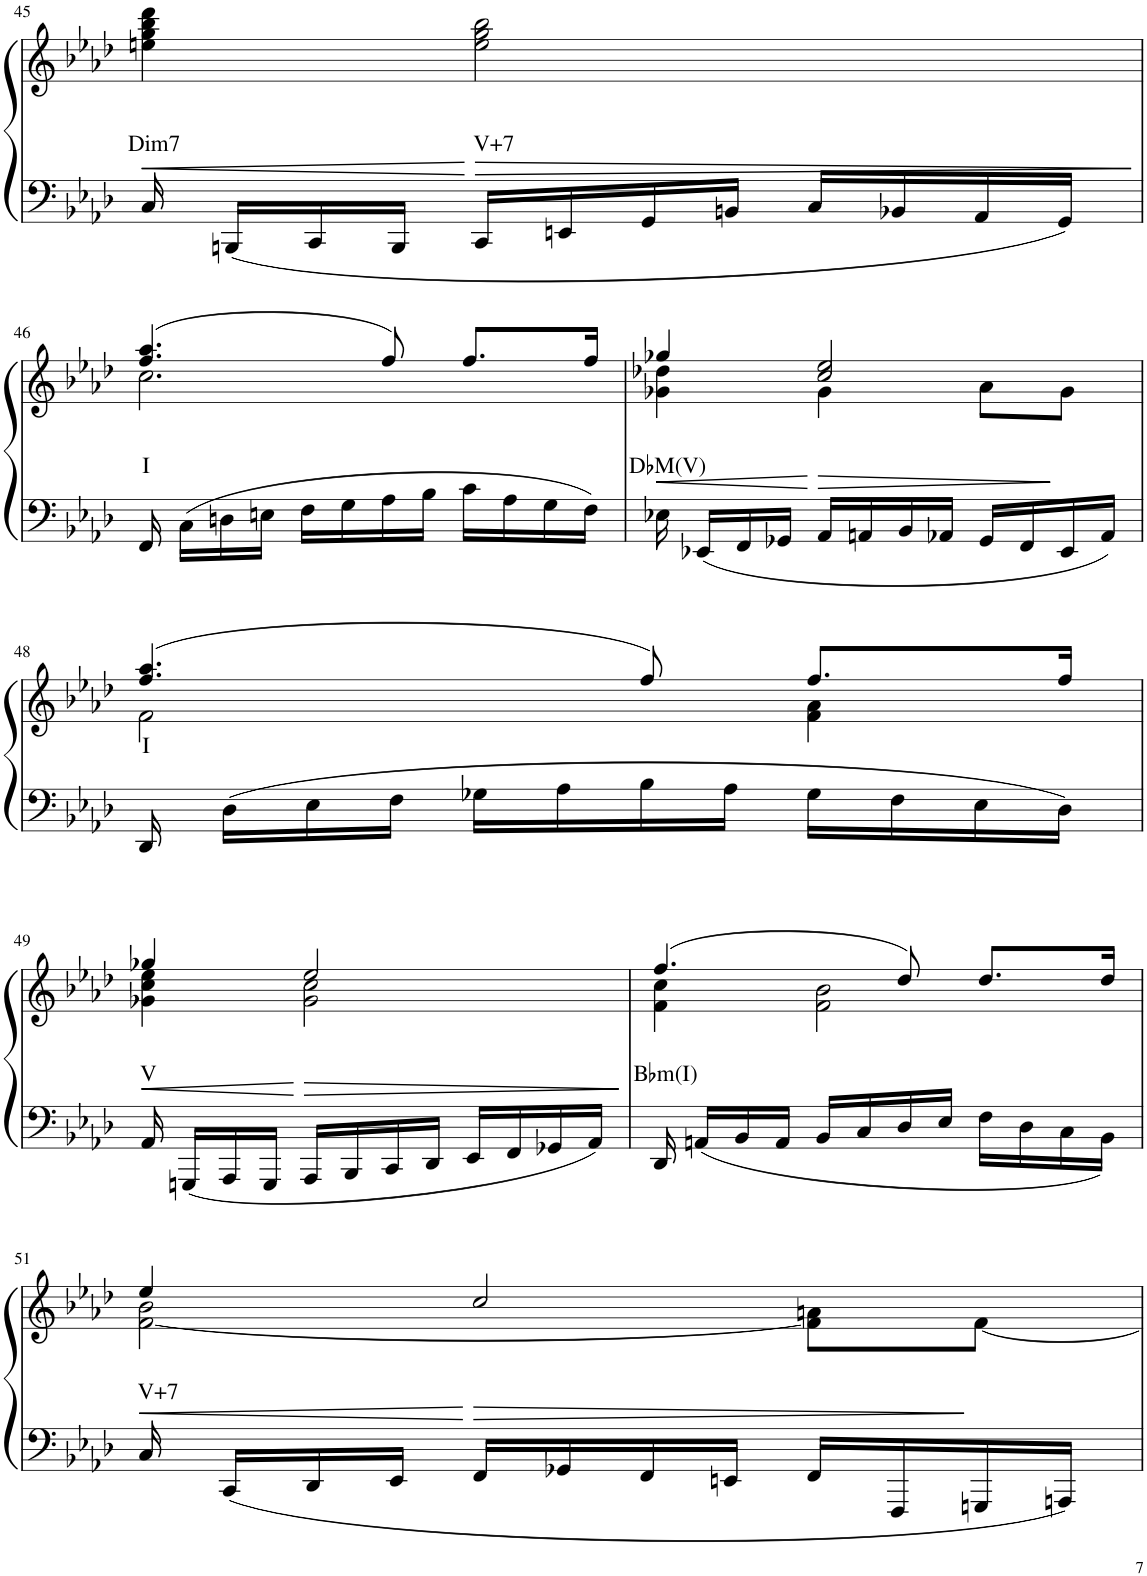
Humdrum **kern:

**kern	**kern	**text	**dynam
*part1	*part1	*part1	*part1
*staff2	*staff1	*staff1	*staff1/2
*I"Piano	*	*	*
*I'Pno	*	*	*
!!LO:PB:g=z
*clefF4	*clefG2	*	*
*k[b-e-a-d-]	*k[b-e-a-d-]	*	*
*M3/4	*M3/4	*	*
=45	=45	=45	=45
!	!	!LO:LY:b	!LO:HP:b
16C/	4een\ 4gg\ 4bb-\ 4ddd-\	Dim7	<
16BBBn/LL	.	.	.
16CC/	.	.	.
16BBB/JJ	.	.	.
!	!	!LO:LY:b	!LO:HP:n=1:b
16CC/LL	2ee\ 2gg\ 2bb-\	V+7	[ >
16EEn/	.	.	.
16GG/	.	.	.
16BBn/JJ	.	.	.
16C/LL	.	.	.
16BB-X/	.	.	.
16AA-/	.	.	.
16GG/JJ	.	.	.
.	.	.	]
!!LO:LB:g=z
=46	=46	=46	=46
*	*^	*	*
!	!	!	!LO:LY:b	!
16FF/	(4.ff/ 4.aa-/	2.cc\	I	.
16C\LL	.	.	.	.
16Dn\	.	.	.	.
16En\JJ	.	.	.	.
16F\LL	.	.	.	.
16G\	.	.	.	.
16A-\	8ff/)	.	.	.
16B-\JJ	.	.	.	.
16c\LL	8.ff/L	.	.	.
16A-\	.	.	.	.
16G\	.	.	.	.
16F\JJ	16ff/Jk	.	.	.
=47	=47	=47	=47	=47
!	!	!	!LO:LY:b	!LO:HP:b
16E-X\	4gg-X/	4g-X\ 4dd-X\	D♭M(V)	<
16EE-X/LL	.	.	.	.
16FF/	.	.	.	.
16GG-X/JJ	.	.	.	.
!	!	!	!	!LO:HP:n=1:b
16AA-/LL	2cc/ 2ee-/	4g-\	.	[ >
16AAn/	.	.	.	.
16BB-/	.	.	.	.
16AA-X/JJ	.	.	.	.
16GG-/LL	.	8a-\L	.	.
16FF/	.	.	.	.
16EE-/	.	8g-\J	.	]
16AA-/JJ	.	.	.	.
!!LO:LB:g=z	!!
=48	=48	=48	=48	=48
!	!	!	!LO:LY:b	!
16DD-/	(4.ff/ 4.aa-/	2f\	I	.
16D-\LL	.	.	.	.
16E-\	.	.	.	.
16F\JJ	.	.	.	.
16G-X\LL	.	.	.	.
16A-\	.	.	.	.
16B-\	8ff/)	.	.	.
16A-\JJ	.	.	.	.
16G-\LL	8.ff/L	4f\ 4a-\	.	.
16F\	.	.	.	.
16E-\	.	.	.	.
16D-\JJ	16ff/Jk	.	.	.
!!LO:LB:g=z	!!
=49	=49	=49	=49	=49
!	!	!	!LO:LY:b	!LO:HP:b
16AA-/	4gg-X/	4g-X\ 4cc\ 4ee-\	V	<
16GGGn/LL	.	.	.	.
16AAA-/	.	.	.	.
16GGG/JJ	.	.	.	.
!	!	!	!	!LO:HP:n=1:b
16AAA-/LL	2ee-/	2g-\ 2cc\	.	[ >
16BBB-/	.	.	.	.
16CC/	.	.	.	.
16DD-/JJ	.	.	.	.
16EE-/LL	.	.	.	.
16FF/	.	.	.	.
16GG-X/	.	.	.	.
16AA-/JJ	.	.	.	.
*	*v	*v	*	*
.	.	.	]
=50	=50	=50	=50
*	*^	*	*
!	!	!	!LO:LY:b	!
16DD-/	(4.ff/	4f\ 4cc\	B♭m(I)	.
16AAn/LL	.	.	.	.
16BB-/	.	.	.	.
16AA/JJ	.	.	.	.
16BB-/LL	.	2f\ 2b-\	.	.
16C/	.	.	.	.
16D-/	8dd-/)	.	.	.
16E-/JJ	.	.	.	.
16F\LL	8.dd-/L	.	.	.
16D-\	.	.	.	.
16C\	.	.	.	.
16BB-\JJ	16dd-/Jk	.	.	.
!!LO:LB:g=z	!!
=51	=51	=51	=51	=51
!	!	!	!LO:LY:b	!LO:HP:b
16C/	4ee-/	[2f\ 2b-\	V+7	<
16CC/LL	.	.	.	.
16DD-/	.	.	.	.
16EE-/JJ	.	.	.	.
!	!	!	!	!LO:HP:n=1:b
16FF/LL	2cc/	.	.	[ >
16GG-X/	.	.	.	.
16FF/	.	.	.	.
16EEn/JJ	.	.	.	.
16FF/LL	.	8f\] 8an\L	.	.
16FFF/	.	.	.	.
16GGGn/	.	[8f\J	.	]
16AAAn/JJ	.	.	.	.
*	*v	*v	*	*
=	=	=	=
*-	*-	*-	*-
